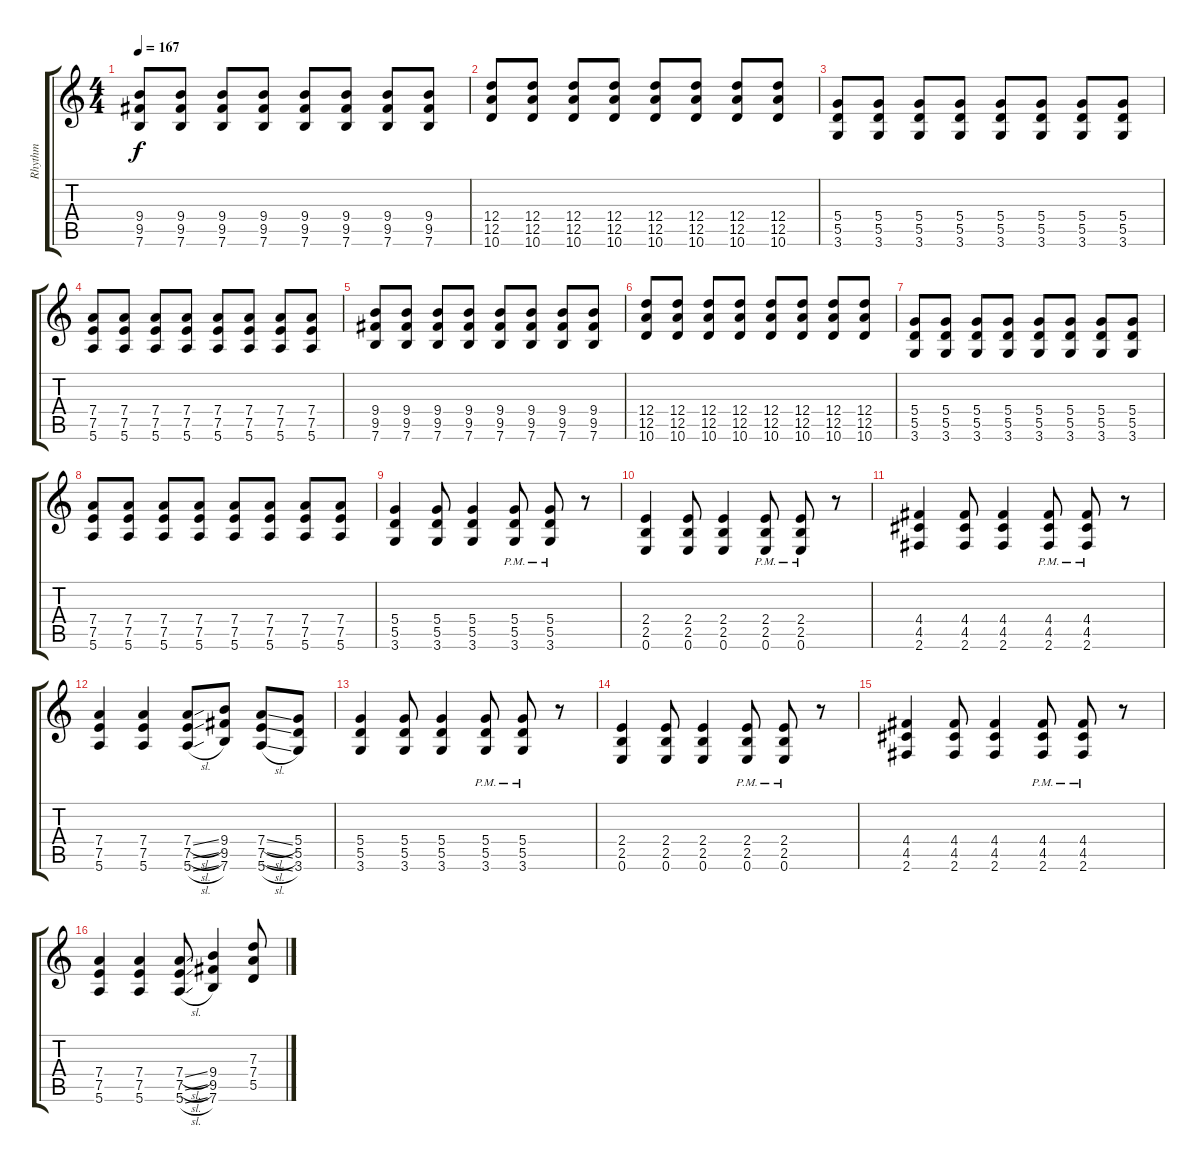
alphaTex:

\track ("Rhythm" "Rhythm") {instrument distortionguitar}
\staff {score tabs}
\tuning (E4 B3 G3 D3 A2 E2) {hide}
\ts (4 4)
\tempo 167
\clef g2
\ks c
(9.4 9.5 7.6).8{dy f} (9.4 9.5 7.6).8 (9.4 9.5 7.6).8 (9.4 9.5 7.6).8 (9.4 9.5 7.6).8 (9.4 9.5 7.6).8 (9.4 9.5 7.6).8 (9.4 9.5 7.6).8 |
(12.4 12.5 10.6).8 (12.4 12.5 10.6).8 (12.4 12.5 10.6).8 (12.4 12.5 10.6).8 (12.4 12.5 10.6).8 (12.4 12.5 10.6).8 (12.4 12.5 10.6).8 (12.4 12.5 10.6).8 |
(5.4 5.5 3.6).8 (5.4 5.5 3.6).8 (5.4 5.5 3.6).8 (5.4 5.5 3.6).8 (5.4 5.5 3.6).8 (5.4 5.5 3.6).8 (5.4 5.5 3.6).8 (5.4 5.5 3.6).8 |
(7.4 7.5 5.6).8 (7.4 7.5 5.6).8 (7.4 7.5 5.6).8 (7.4 7.5 5.6).8 (7.4 7.5 5.6).8 (7.4 7.5 5.6).8 (7.4 7.5 5.6).8 (7.4 7.5 5.6).8 |
(9.4 9.5 7.6).8 (9.4 9.5 7.6).8 (9.4 9.5 7.6).8 (9.4 9.5 7.6).8 (9.4 9.5 7.6).8 (9.4 9.5 7.6).8 (9.4 9.5 7.6).8 (9.4 9.5 7.6).8 |
(12.4 12.5 10.6).8 (12.4 12.5 10.6).8 (12.4 12.5 10.6).8 (12.4 12.5 10.6).8 (12.4 12.5 10.6).8 (12.4 12.5 10.6).8 (12.4 12.5 10.6).8 (12.4 12.5 10.6).8 |
(5.4 5.5 3.6).8 (5.4 5.5 3.6).8 (5.4 5.5 3.6).8 (5.4 5.5 3.6).8 (5.4 5.5 3.6).8 (5.4 5.5 3.6).8 (5.4 5.5 3.6).8 (5.4 5.5 3.6).8 |
(7.4 7.5 5.6).8 (7.4 7.5 5.6).8 (7.4 7.5 5.6).8 (7.4 7.5 5.6).8 (7.4 7.5 5.6).8 (7.4 7.5 5.6).8 (7.4 7.5 5.6).8 (7.4 7.5 5.6).8 |
(5.4 5.5 3.6).4 (5.4 5.5 3.6).8 (5.4 5.5 3.6).4 (5.4{pm} 5.5{pm} 3.6{pm}).8 (5.4{pm} 5.5{pm} 3.6{pm}).8 r.8 |
(2.4 2.5 0.6).4 (2.4 2.5 0.6).8 (2.4 2.5 0.6).4 (2.4{pm} 2.5{pm} 0.6{pm}).8 (2.4{pm} 2.5{pm} 0.6{pm}).8 r.8 |
(4.4 4.5 2.6).4 (4.4 4.5 2.6).8 (4.4 4.5 2.6).4 (4.4{pm} 4.5{pm} 2.6{pm}).8 (4.4{pm} 4.5{pm} 2.6{pm}).8 r.8 |
(7.4 7.5 5.6).4 (7.4 7.5 5.6).4 (7.4{sl} 7.5{sl} 5.6{sl}).8 (9.4 9.5 7.6).8 (7.4{sl} 7.5{sl} 5.6{sl}).8 (5.4 5.5 3.6).8 |
(5.4 5.5 3.6).4 (5.4 5.5 3.6).8 (5.4 5.5 3.6).4 (5.4{pm} 5.5{pm} 3.6{pm}).8 (5.4{pm} 5.5{pm} 3.6{pm}).8 r.8 |
(2.4 2.5 0.6).4 (2.4 2.5 0.6).8 (2.4 2.5 0.6).4 (2.4{pm} 2.5{pm} 0.6{pm}).8 (2.4{pm} 2.5{pm} 0.6{pm}).8 r.8 |
(4.4 4.5 2.6).4 (4.4 4.5 2.6).8 (4.4 4.5 2.6).4 (4.4{pm} 4.5{pm} 2.6{pm}).8 (4.4{pm} 4.5{pm} 2.6{pm}).8 r.8 |
(7.4 7.5 5.6).4 (7.4 7.5 5.6).4 (7.4{sl} 7.5{sl} 5.6{sl}).8 (9.4 9.5 7.6).4 (7.3 7.4 5.5).8
